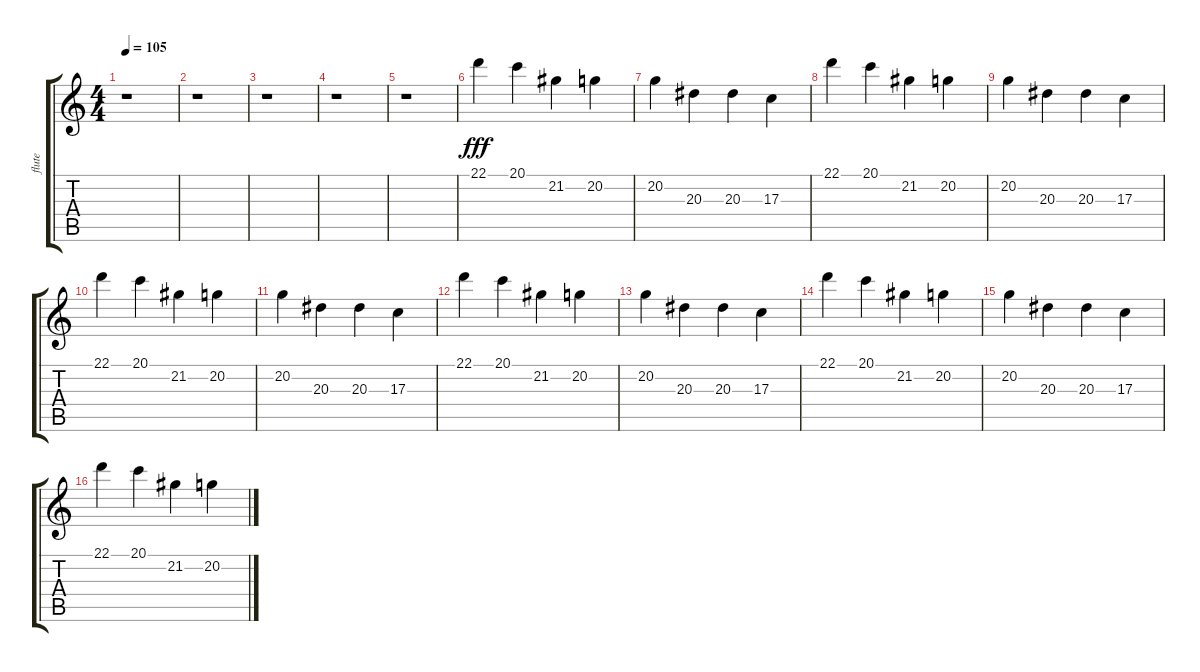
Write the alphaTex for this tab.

\track ("flute" "flute") {instrument flute}
\staff {score tabs}
\tuning (E4 B3 G3 D3 A2 E2) {hide}
\ts (4 4)
\tempo 105
\clef g2
\ks c
r.1{dy fff} |
r.1 |
r.1 |
r.1 |
r.1 |
22.1.4 20.1.4 21.2.4 20.2.4 |
20.2.4 20.3.4 20.3.4 17.3.4 |
22.1.4 20.1.4 21.2.4 20.2.4 |
20.2.4 20.3.4 20.3.4 17.3.4 |
22.1.4 20.1.4 21.2.4 20.2.4 |
20.2.4 20.3.4 20.3.4 17.3.4 |
22.1.4 20.1.4 21.2.4 20.2.4 |
20.2.4 20.3.4 20.3.4 17.3.4 |
22.1.4 20.1.4 21.2.4 20.2.4 |
20.2.4 20.3.4 20.3.4 17.3.4 |
22.1.4 20.1.4 21.2.4 20.2.4
